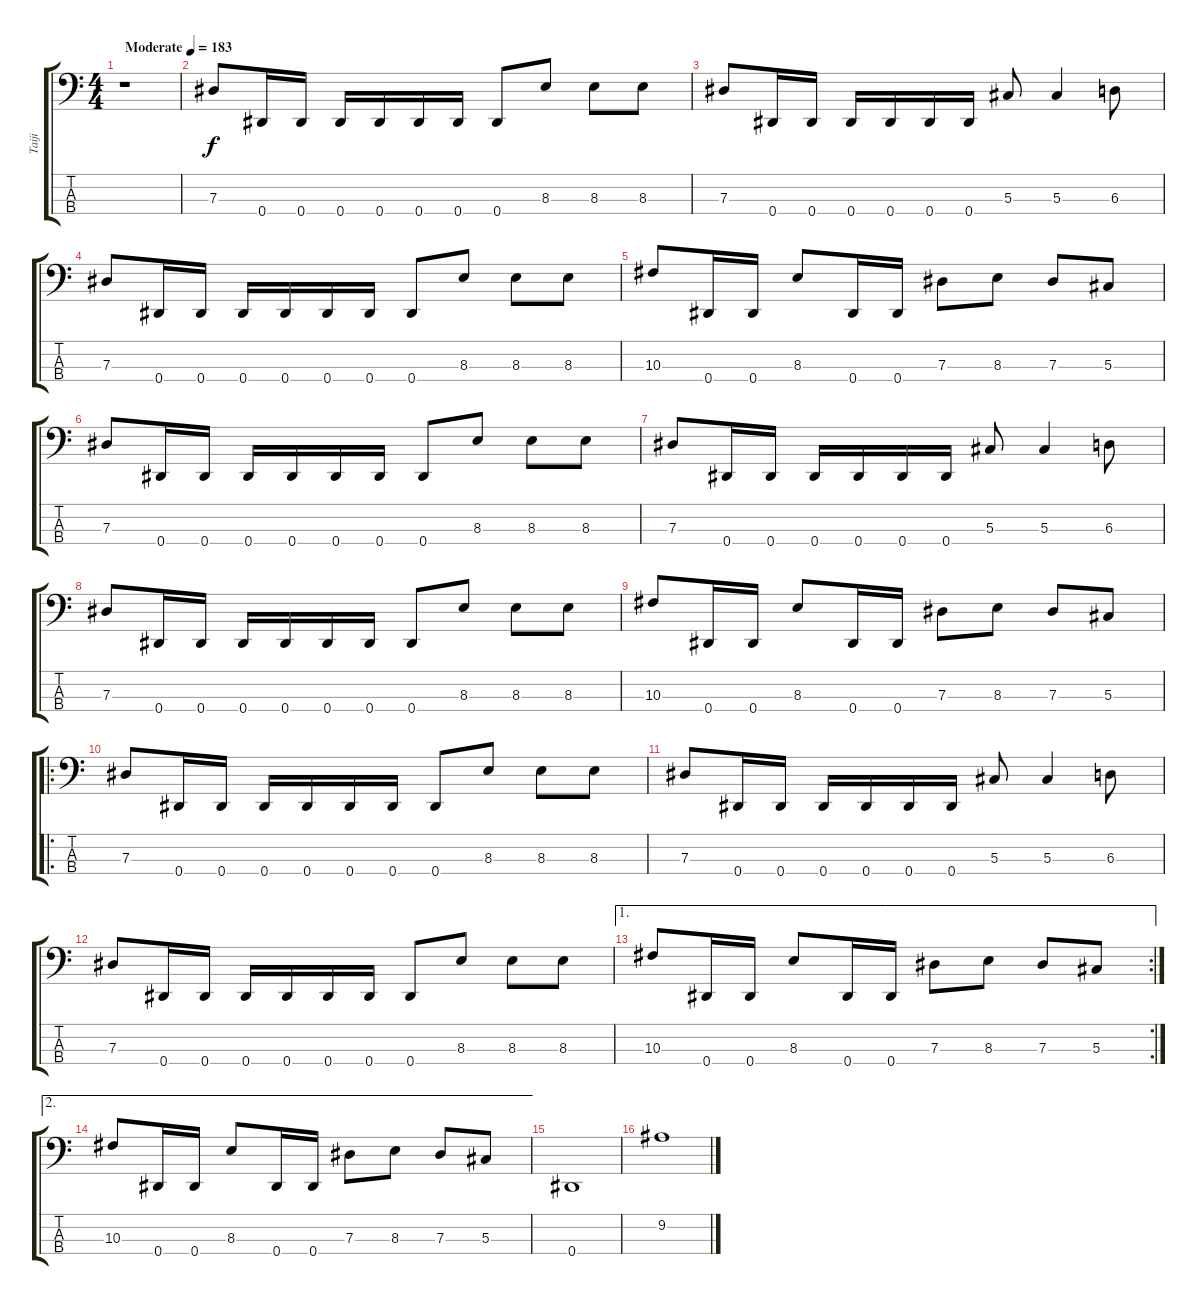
\track ("Taiji" "Taiji") {instrument electricbasspick}
\staff {score tabs}
\tuning (Gb2 Db2 Ab1 Eb1) {hide}
\ts (4 4)
\tempo (183 "Moderate")
\clef f4
\ks c
r.1{dy f instrument electricbasspick} |
7.3.8 0.4.16 0.4.16 0.4.16 0.4.16 0.4.16 0.4.16 0.4.8 8.3.8 8.3.8 8.3.8 |
7.3.8 0.4.16 0.4.16 0.4.16 0.4.16 0.4.16 0.4.16 5.3.8 5.3.4 6.3.8 |
7.3.8 0.4.16 0.4.16 0.4.16 0.4.16 0.4.16 0.4.16 0.4.8 8.3.8 8.3.8 8.3.8 |
10.3.8 0.4.16 0.4.16 8.3.8 0.4.16 0.4.16 7.3.8 8.3.8 7.3.8 5.3.8 |
7.3.8 0.4.16 0.4.16 0.4.16 0.4.16 0.4.16 0.4.16 0.4.8 8.3.8 8.3.8 8.3.8 |
7.3.8 0.4.16 0.4.16 0.4.16 0.4.16 0.4.16 0.4.16 5.3.8 5.3.4 6.3.8 |
7.3.8 0.4.16 0.4.16 0.4.16 0.4.16 0.4.16 0.4.16 0.4.8 8.3.8 8.3.8 8.3.8 |
10.3.8 0.4.16 0.4.16 8.3.8 0.4.16 0.4.16 7.3.8 8.3.8 7.3.8 5.3.8 |
\ro
7.3.8 0.4.16 0.4.16 0.4.16 0.4.16 0.4.16 0.4.16 0.4.8 8.3.8 8.3.8 8.3.8 |
7.3.8 0.4.16 0.4.16 0.4.16 0.4.16 0.4.16 0.4.16 5.3.8 5.3.4 6.3.8 |
7.3.8 0.4.16 0.4.16 0.4.16 0.4.16 0.4.16 0.4.16 0.4.8 8.3.8 8.3.8 8.3.8 |
\ae 1
\rc 2
10.3.8 0.4.16 0.4.16 8.3.8 0.4.16 0.4.16 7.3.8 8.3.8 7.3.8 5.3.8 |
\ae 2
10.3.8 0.4.16 0.4.16 8.3.8 0.4.16 0.4.16 7.3.8 8.3.8 7.3.8 5.3.8 |
0.4.1 |
9.2.1
